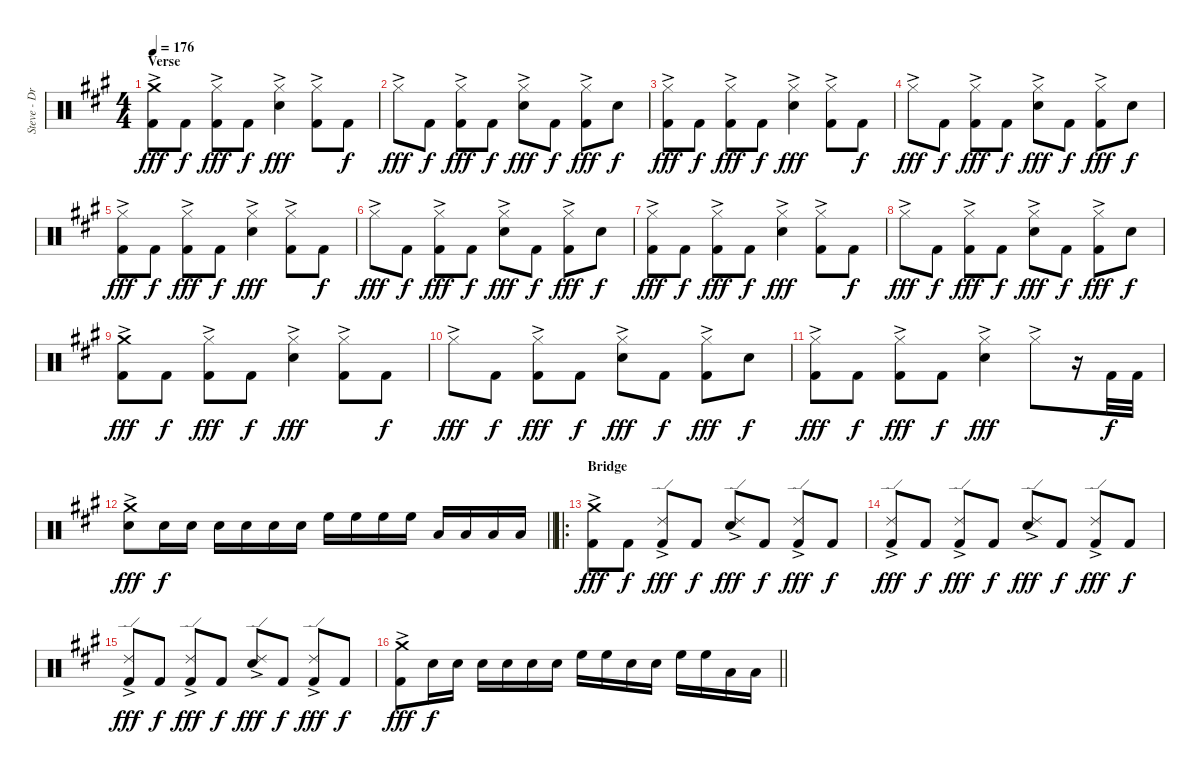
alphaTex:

\track ("Steve - Drums" "Steve - Dr") {instrument percussion}
\staff {score}
\articulation defaults
\ts (4 4)
\section ("" "Verse")
\tempo 176
\clef neutral
\ks a
("Crash medium (hit)"{ac} "Kick (hit) 2").8{dy fff} "Kick (hit) 2".8{dy f} ("Hi-Hat (closed)"{ac} "Kick (hit) 2").8{dy fff} "Kick (hit) 2".8{dy f} ("Hi-Hat (closed)"{ac} "Snare (hit) 2").4{dy fff} ("Hi-Hat (closed)"{ac} "Kick (hit) 2").8 "Kick (hit) 2".8{dy f} |
"Hi-Hat (closed)"{ac}.8{dy fff} "Kick (hit) 2".8{dy f} ("Hi-Hat (closed)"{ac} "Kick (hit) 2").8{dy fff} "Kick (hit) 2".8{dy f} ("Hi-Hat (closed)"{ac} "Snare (hit) 2").8{dy fff} "Kick (hit) 2".8{dy f} ("Hi-Hat (closed)"{ac} "Kick (hit) 2").8{dy fff} "Snare (hit) 2".8{dy f} |
("Hi-Hat (closed)"{ac} "Kick (hit) 2").8{dy fff} "Kick (hit) 2".8{dy f} ("Hi-Hat (closed)"{ac} "Kick (hit) 2").8{dy fff} "Kick (hit) 2".8{dy f} ("Hi-Hat (closed)"{ac} "Snare (hit) 2").4{dy fff} ("Hi-Hat (closed)"{ac} "Kick (hit) 2").8 "Kick (hit) 2".8{dy f} |
"Hi-Hat (closed)"{ac}.8{dy fff} "Kick (hit) 2".8{dy f} ("Hi-Hat (closed)"{ac} "Kick (hit) 2").8{dy fff} "Kick (hit) 2".8{dy f} ("Hi-Hat (closed)"{ac} "Snare (hit) 2").8{dy fff} "Kick (hit) 2".8{dy f} ("Hi-Hat (closed)"{ac} "Kick (hit) 2").8{dy fff} "Snare (hit) 2".8{dy f} |
("Hi-Hat (closed)"{ac} "Kick (hit) 2").8{dy fff} "Kick (hit) 2".8{dy f} ("Hi-Hat (closed)"{ac} "Kick (hit) 2").8{dy fff} "Kick (hit) 2".8{dy f} ("Hi-Hat (closed)"{ac} "Snare (hit) 2").4{dy fff} ("Hi-Hat (closed)"{ac} "Kick (hit) 2").8 "Kick (hit) 2".8{dy f} |
"Hi-Hat (closed)"{ac}.8{dy fff} "Kick (hit) 2".8{dy f} ("Hi-Hat (closed)"{ac} "Kick (hit) 2").8{dy fff} "Kick (hit) 2".8{dy f} ("Hi-Hat (closed)"{ac} "Snare (hit) 2").8{dy fff} "Kick (hit) 2".8{dy f} ("Hi-Hat (closed)"{ac} "Kick (hit) 2").8{dy fff} "Snare (hit) 2".8{dy f} |
("Hi-Hat (closed)"{ac} "Kick (hit) 2").8{dy fff} "Kick (hit) 2".8{dy f} ("Hi-Hat (closed)"{ac} "Kick (hit) 2").8{dy fff} "Kick (hit) 2".8{dy f} ("Hi-Hat (closed)"{ac} "Snare (hit) 2").4{dy fff} ("Hi-Hat (closed)"{ac} "Kick (hit) 2").8 "Kick (hit) 2".8{dy f} |
"Hi-Hat (closed)"{ac}.8{dy fff} "Kick (hit) 2".8{dy f} ("Hi-Hat (closed)"{ac} "Kick (hit) 2").8{dy fff} "Kick (hit) 2".8{dy f} ("Hi-Hat (closed)"{ac} "Snare (hit) 2").8{dy fff} "Kick (hit) 2".8{dy f} ("Hi-Hat (closed)"{ac} "Kick (hit) 2").8{dy fff} "Snare (hit) 2".8{dy f} |
("Crash medium (hit)"{ac} "Kick (hit) 2").8{dy fff} "Kick (hit) 2".8{dy f} ("Hi-Hat (closed)"{ac} "Kick (hit) 2").8{dy fff} "Kick (hit) 2".8{dy f} ("Hi-Hat (closed)"{ac} "Snare (hit) 2").4{dy fff} ("Hi-Hat (closed)"{ac} "Kick (hit) 2").8 "Kick (hit) 2".8{dy f} |
"Hi-Hat (closed)"{ac}.8{dy fff} "Kick (hit) 2".8{dy f} ("Hi-Hat (closed)"{ac} "Kick (hit) 2").8{dy fff} "Kick (hit) 2".8{dy f} ("Hi-Hat (closed)"{ac} "Snare (hit) 2").8{dy fff} "Kick (hit) 2".8{dy f} ("Hi-Hat (closed)"{ac} "Kick (hit) 2").8{dy fff} "Snare (hit) 2".8{dy f} |
("Hi-Hat (closed)"{ac} "Kick (hit) 2").8{dy fff} "Kick (hit) 2".8{dy f} ("Hi-Hat (closed)"{ac} "Kick (hit) 2").8{dy fff} "Kick (hit) 2".8{dy f} ("Hi-Hat (closed)"{ac} "Snare (hit) 2").4{dy fff} "Hi-Hat (closed)"{ac}.8 r.16 "Kick (hit) 2".32{dy f} "Kick (hit) 2".32 |
\barLineRight lightlight
("Crash medium (hit)"{ac} "Snare (hit) 2"{ac}).8{dy fff} "Snare (hit) 2".16{dy f} "Snare (hit) 2".16 "Snare (hit) 2".16 "Snare (hit) 2".16 "Snare (hit) 2".16 "Snare (hit) 2".16 "High Floor Tom (hit)".16 "High Floor Tom (hit)".16 "High Floor Tom (hit)".16 "High Floor Tom (hit)".16 "Low Floor Tom (hit)".16 "Low Floor Tom (hit)".16 "Low Floor Tom (hit)".16 "Low Floor Tom (hit)".16 |
\ro
\section ("" "Bridge")
("Crash medium (hit)"{ac} "Kick (hit) 2").8{dy fff} "Kick (hit) 2".8{dy f} ("Ride (edge) 2"{ac} "Kick (hit) 2").8{dy fff} "Kick (hit) 2".8{dy f} ("Ride (edge) 2"{ac} "Snare (hit) 2").8{dy fff} "Kick (hit) 2".8{dy f} ("Ride (edge) 2"{ac} "Kick (hit) 2").8{dy fff} "Kick (hit) 2".8{dy f} |
("Ride (edge) 2"{ac} "Kick (hit) 2").8{dy fff} "Kick (hit) 2".8{dy f} ("Ride (edge) 2"{ac} "Kick (hit) 2").8{dy fff} "Kick (hit) 2".8{dy f} ("Ride (edge) 2"{ac} "Snare (hit) 2").8{dy fff} "Kick (hit) 2".8{dy f} ("Ride (edge) 2"{ac} "Kick (hit) 2").8{dy fff} "Kick (hit) 2".8{dy f} |
("Ride (edge) 2"{ac} "Kick (hit) 2").8{dy fff} "Kick (hit) 2".8{dy f} ("Ride (edge) 2"{ac} "Kick (hit) 2").8{dy fff} "Kick (hit) 2".8{dy f} ("Ride (edge) 2"{ac} "Snare (hit) 2").8{dy fff} "Kick (hit) 2".8{dy f} ("Ride (edge) 2"{ac} "Kick (hit) 2").8{dy fff} "Kick (hit) 2".8{dy f} |
\barLineRight lightlight
("Crash medium (hit)"{ac} "Kick (hit) 2").8{dy fff} "Snare (hit) 2".16{dy f} "Snare (hit) 2".16 "Snare (hit) 2".16 "Snare (hit) 2".16 "Snare (hit) 2".16 "Snare (hit) 2".16 "High Floor Tom (hit)".16 "High Floor Tom (hit)".16 "Snare (hit) 2".16 "Snare (hit) 2".16 "High Floor Tom (hit)".16 "High Floor Tom (hit)".16 "Low Floor Tom (hit)".16 "Low Floor Tom (hit)".16
